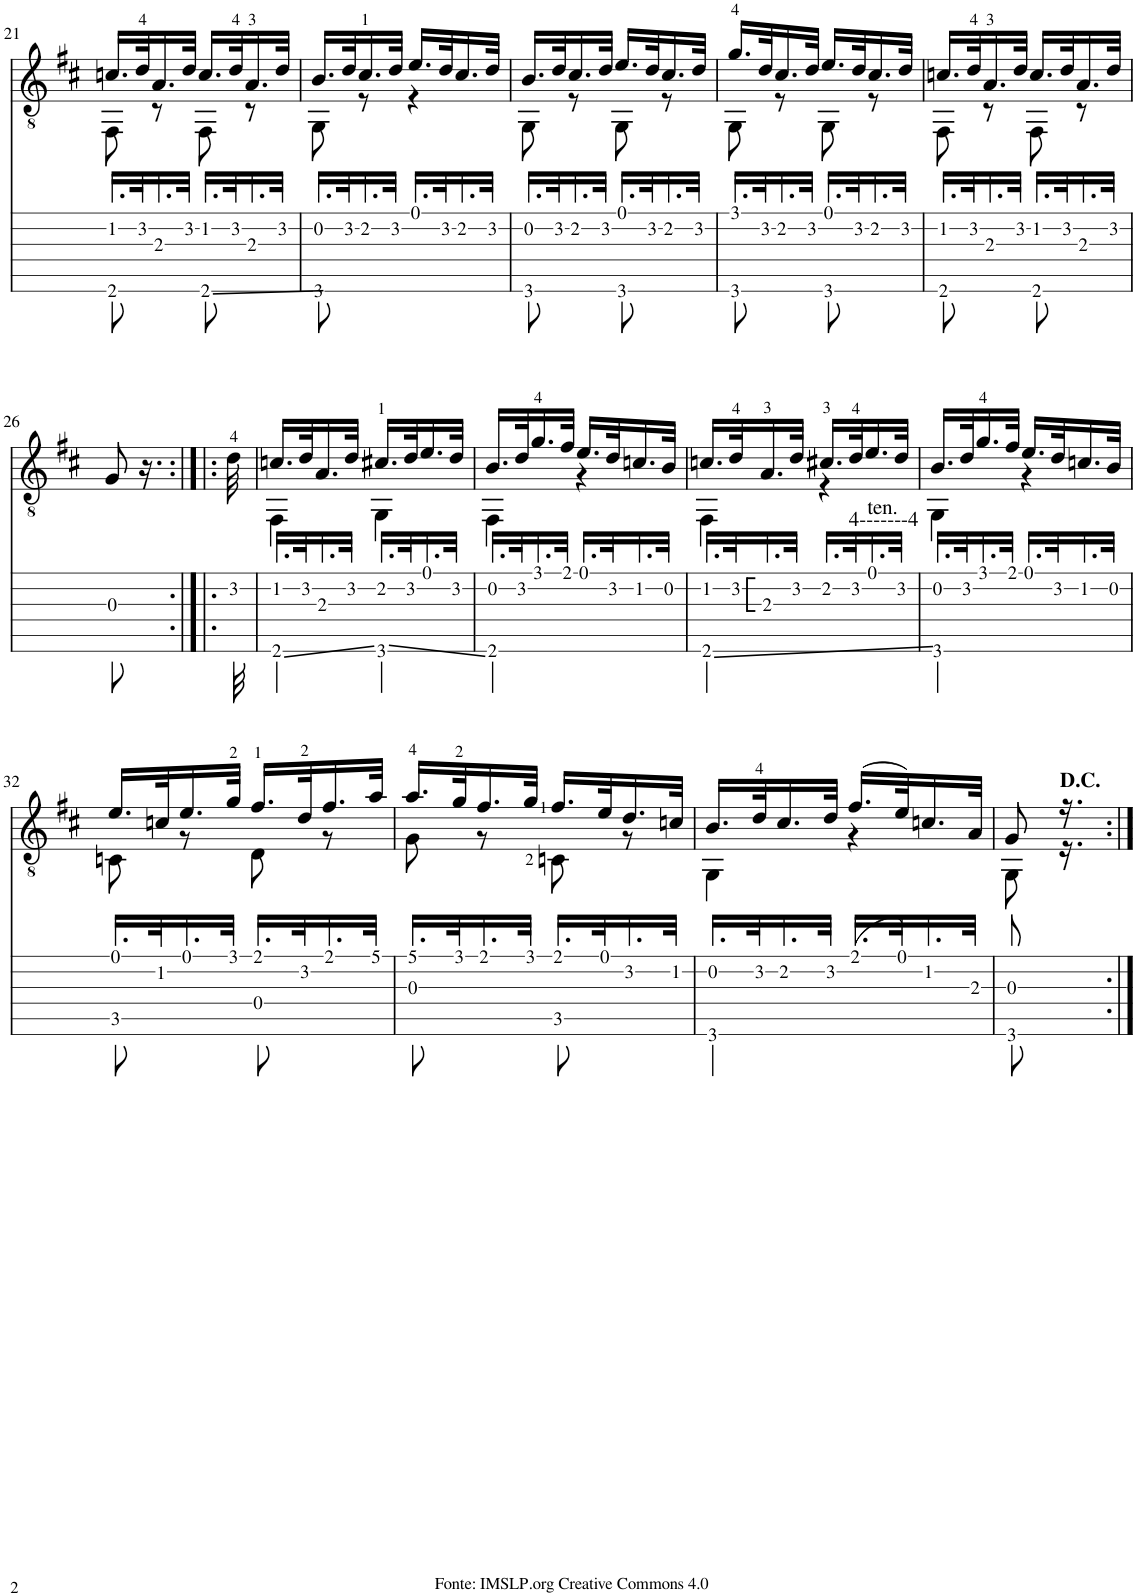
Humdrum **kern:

**kern	**kern
*part2	*part1
*staff2	*staff1
*I"Chitarra classica (Intavolatura)	*I"Classical Guitar
!!LO:PB:g=z
*	*clefGv2
*k[f#c#]	*k[f#c#]
*M2/4	*M2/4
=21	=21
*^	*^
16.cn/LL	8FF#\	16.cn/LL	8FF#\
32d/K	.	32d/K	.
16.A/	8r	16.A/	8r
32d/JJk	.	32d/JJk	.
16.c/LL	8FF#\	16.c/LL	8FF#\
32d/K	.	32d/K	.
16.A/	8r	16.A/	8r
32d/JJk	.	32d/JJk	.
=22	=22	=22	=22
16.B/LL	8GG\	16.B/LL	8GG\
32d/K	.	32d/K	.
16.c#/	8r	16.c#/	8r
32d/JJk	.	32d/JJk	.
16.e/LL	4r	16.e/LL	4r
32d/K	.	32d/K	.
16.c#/	.	16.c#/	.
32d/JJk	.	32d/JJk	.
=23	=23	=23	=23
16.B/LL	8GG\	16.B/LL	8GG\
32d/K	.	32d/K	.
16.c#/	8r	16.c#/	8r
32d/JJk	.	32d/JJk	.
16.e/LL	8GG\	16.e/LL	8GG\
32d/K	.	32d/K	.
16.c#/	8r	16.c#/	8r
32d/JJk	.	32d/JJk	.
=24	=24	=24	=24
16.g/LL	8GG\	16.g/LL	8GG\
32d/K	.	32d/K	.
16.c#/	8r	16.c#/	8r
32d/JJk	.	32d/JJk	.
16.e/LL	8GG\	16.e/LL	8GG\
32d/K	.	32d/K	.
16.c#/	8r	16.c#/	8r
32d/JJk	.	32d/JJk	.
=25	=25	=25	=25
16.cn/LL	8FF#\	16.cn/LL	8FF#\
32d/K	.	32d/K	.
16.A/	8r	16.A/	8r
32d/JJk	.	32d/JJk	.
16.c/LL	8FF#\	16.c/LL	8FF#\
32d/K	.	32d/K	.
16.A/	8r	16.A/	8r
32d/JJk	.	32d/JJk	.
*v	*v	*	*
*	*v	*v
!!LO:LB:g=z
=26	=26
8G\	8G/
16.r	16.r
=27:|!|:	=27:|!|:
32d\	32d\
=28	=28
*^	*^
16.cn/LL	4FF#\	16.cn/LL	4FF#\
32d/K	.	32d/K	.
16.A/	.	16.A/	.
32d/JJk	.	32d/JJk	.
16.c#X/LL	4GG\	16.c#X/LL	4GG\
32d/K	.	32d/K	.
16.e/	.	16.e/	.
32d/JJk	.	32d/JJk	.
=29	=29	=29	=29
16.B/LL	4FF#\	16.B/LL	4FF#\
32d/K	.	32d/K	.
16.g/	.	16.g/	.
32f#/JJk	.	32f#/JJk	.
16.e/LL	4r	16.e/LL	4r
32d/K	.	32d/K	.
16.cn/	.	16.cn/	.
32B/JJk	.	32B/JJk	.
=30	=30	=30	=30
16.cn/LL	4FF#\	16.cn/LL	4FF#\
32d/K	.	32d/K	.
16.A/	.	16.A/	.
32d/JJk	.	32d/JJk	.
16.c#X/LL	4r	16.c#X/LL	4r
!LO:TX:a:t=4-------4	!	!	!
32d/K	.	32d/K	.
!LO:TX:a:t=ten.	!	!	!
16.e/	.	16.e/	.
32d/JJk	.	32d/JJk	.
=31	=31	=31	=31
16.B/LL	4GG\	16.B/LL	4GG\
32d/K	.	32d/K	.
16.g/	.	16.g/	.
32f#/JJk	.	32f#/JJk	.
16.e/LL	4r	16.e/LL	4r
32d/K	.	32d/K	.
16.cn/	.	16.cn/	.
32B/JJk	.	32B/JJk	.
!!LO:LB:g=z	!!
=32	=32	=32	=32
16.e/LL	8Cn\	16.e/LL	8Cn\
32c/K	.	32cn/K	.
16.e/	8r	16.e/	8r
32g/JJk	.	32g/JJk	.
16.f#/LL	8D\	16.f#/LL	8D\
32d/K	.	32d/K	.
16.f#/	8r	16.f#/	8r
32a/JJk	.	32a/JJk	.
=33	=33	=33	=33
16.a/LL	8G\	16.a/LL	8G\
32g/K	.	32g/K	.
16.f#/	8r	16.f#/	8r
32g/JJk	.	32g/JJk	.
16.f#/LL	8Cn\	16.f#/LL	8Cn\
32e/K	.	32e/K	.
16.d/	8r	16.d/	8r
32cn/JJk	.	32cn/JJk	.
=34	=34	=34	=34
16.B/LL	4GG\	16.B/LL	4GG\
32d/K	.	32d/K	.
16.c#/	.	16.c#/	.
32d/JJk	.	32d/JJk	.
(16.f#/LL	4r	(16.f#/LL	4r
32e/K)	.	32e/K)	.
16.cn/	.	16.cn/	.
32A/JJk	.	32A/JJk	.
=35	=35	=35	=35
8G/	8GG\	8G/	8GG\
16.r	16.r	16.r	16.r
*v	*v	*	*
*	*v	*v
=:|!	=:|!
*-	*-
